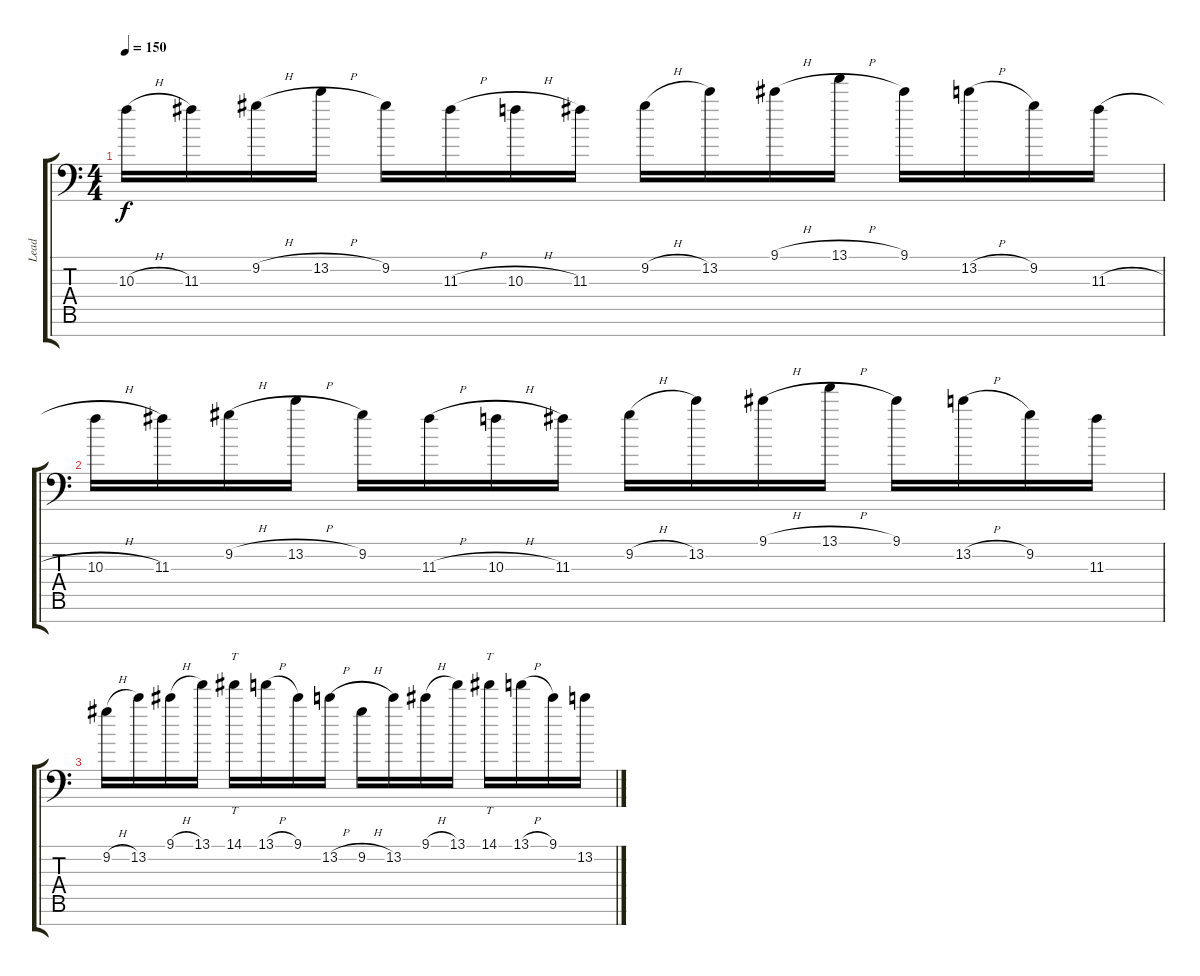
\track ("Lead" "Lead") {instrument distortionguitar}
\staff {score tabs}
\tuning (E4 B3 G3 D3 A2 E2 Bb1) {hide}
\ts (4 4)
\tempo 150
\clef f4
\ks c
10.3{h}.16{dy f} 11.3.16 9.2{h}.16 13.2{h}.16 9.2.16 11.3{h}.16 10.3{h}.16 11.3.16 9.2{h}.16 13.2.16 9.1{h}.16 13.1{h}.16 9.1.16 13.2{h}.16 9.2.16 11.3{h}.16 |
10.3{h}.16 11.3.16 9.2{h}.16 13.2{h}.16 9.2.16 11.3{h}.16 10.3{h}.16 11.3.16 9.2{h}.16 13.2.16 9.1{h}.16 13.1{h}.16 9.1.16 13.2{h}.16 9.2.16 11.3.16 |
9.2{h}.16 13.2.16 9.1{h}.16 13.1.16 14.1.16{tt} 13.1{h}.16 9.1.16 13.2{h}.16 9.2{h}.16 13.2.16 9.1{h}.16 13.1.16 14.1.16{tt} 13.1{h}.16 9.1.16 13.2.16
